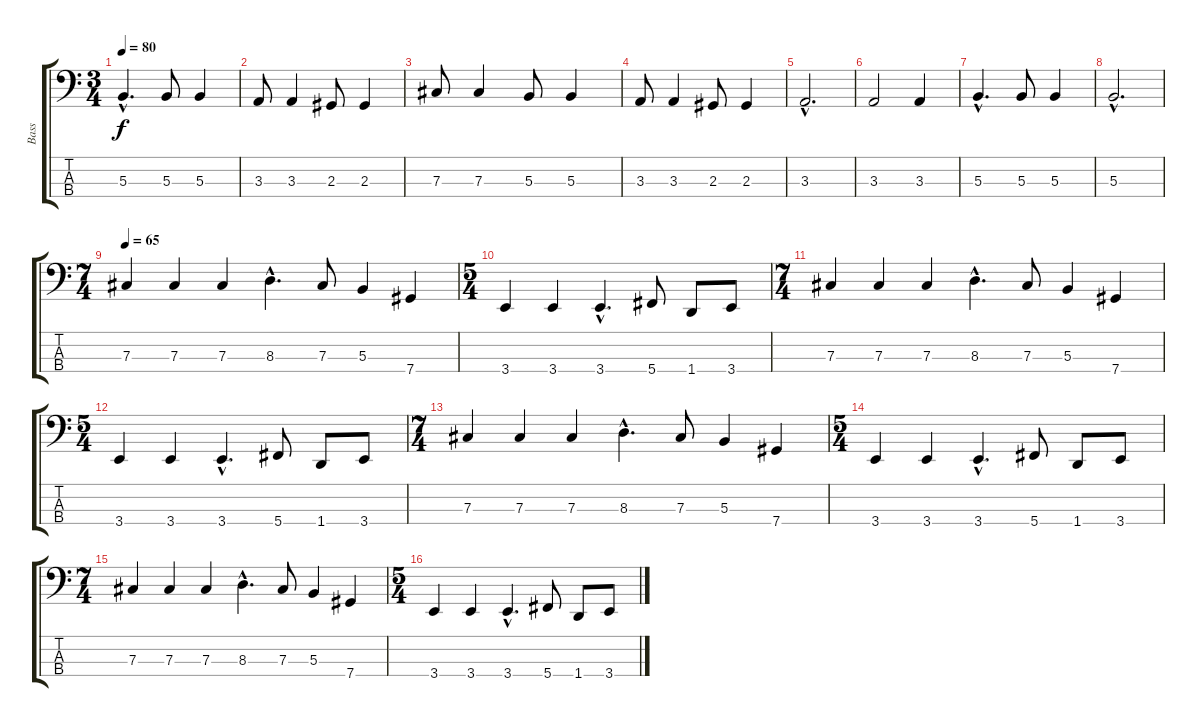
\track ("Bass" "Bass") {instrument electricbasspick}
\staff {score tabs}
\tuning (E2 B1 Gb1 Db1) {hide}
\ts (3 4)
\tempo 80
\clef f4
\ks c
5.3{hac}.4{d dy f} 5.3.8 5.3.4 |
3.3.8 3.3.4 2.3.8 2.3.4 |
7.3.8 7.3.4 5.3.8 5.3.4 |
3.3.8 3.3.4 2.3.8 2.3.4 |
3.3{hac}.2{d} |
3.3.2 3.3.4 |
5.3{hac}.4{d} 5.3.8 5.3.4 |
5.3{hac}.2{d} |
\ts (7 4)
\tempo 65
7.3.4 7.3.4 7.3.4 8.3{hac}.4{d} 7.3.8 5.3.4 7.4.4 |
\ts (5 4)
3.4.4 3.4.4 3.4{hac}.4{d} 5.4.8 1.4.8 3.4.8 |
\ts (7 4)
7.3.4 7.3.4 7.3.4 8.3{hac}.4{d} 7.3.8 5.3.4 7.4.4 |
\ts (5 4)
3.4.4 3.4.4 3.4{hac}.4{d} 5.4.8 1.4.8 3.4.8 |
\ts (7 4)
7.3.4 7.3.4 7.3.4 8.3{hac}.4{d} 7.3.8 5.3.4 7.4.4 |
\ts (5 4)
3.4.4 3.4.4 3.4{hac}.4{d} 5.4.8 1.4.8 3.4.8 |
\ts (7 4)
7.3.4 7.3.4 7.3.4 8.3{hac}.4{d} 7.3.8 5.3.4 7.4.4 |
\ts (5 4)
3.4.4 3.4.4 3.4{hac}.4{d} 5.4.8 1.4.8 3.4.8
